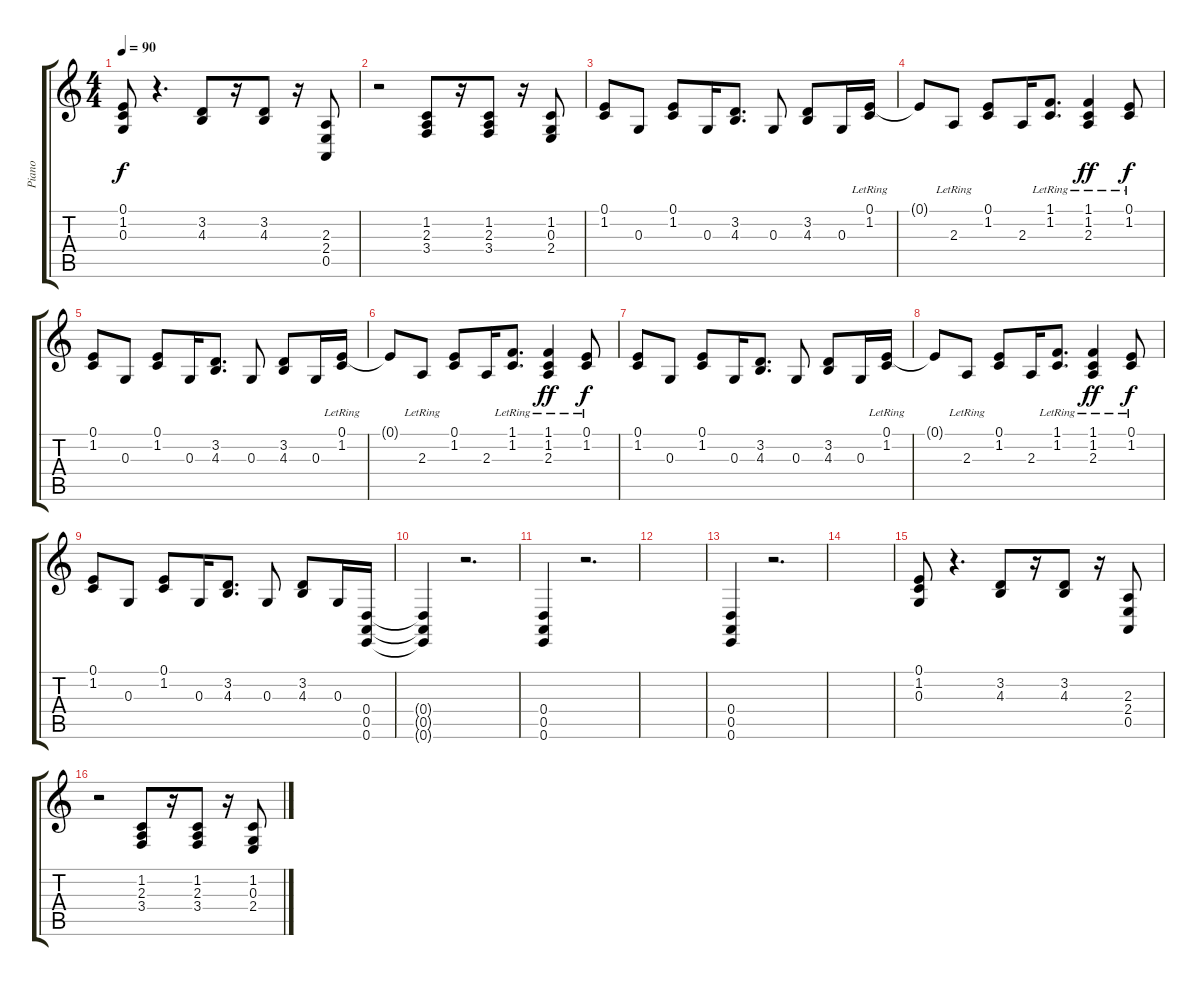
\track ("Piano" "Piano") {instrument acousticgrandpiano}
\staff {score tabs}
\tuning (E4 B3 G3 D3 A2 E2) {hide}
\ts (4 4)
\tempo 90
\clef g2
\ks c
(0.1 1.2 0.3).8{dy f} r.4{d} (3.2 4.3).8 r.16 (3.2 4.3).8 r.16 (2.3 2.4 0.5).8 |
r.2 (1.2 2.3 3.4).8 r.16 (1.2 2.3 3.4).8 r.16 (1.2 0.3 2.4).8 |
(0.1 1.2).8 0.3.8 (0.1 1.2).8 0.3.16 (3.2 4.3).8{d} 0.3.8 (3.2 4.3).8 0.3.16 (0.1 1.2{lr}).16 |
0.1{t}.8 2.3{lr}.8 (0.1 1.2).8 2.3.16 (1.1{lr} 1.2).8{d} (1.1{lr} 1.2 2.3).4{dy ff} (0.1 1.2{lr}).8{dy f} |
(0.1 1.2).8 0.3.8 (0.1 1.2).8 0.3.16 (3.2 4.3).8{d} 0.3.8 (3.2 4.3).8 0.3.16 (0.1 1.2{lr}).16 |
0.1{t}.8 2.3{lr}.8 (0.1 1.2).8 2.3.16 (1.1{lr} 1.2).8{d} (1.1{lr} 1.2 2.3).4{dy ff} (0.1 1.2{lr}).8{dy f} |
(0.1 1.2).8 0.3.8 (0.1 1.2).8 0.3.16 (3.2 4.3).8{d} 0.3.8 (3.2 4.3).8 0.3.16 (0.1 1.2{lr}).16 |
0.1{t}.8 2.3{lr}.8 (0.1 1.2).8 2.3.16 (1.1{lr} 1.2).8{d} (1.1{lr} 1.2 2.3).4{dy ff} (0.1 1.2{lr}).8{dy f} |
(0.1 1.2).8 0.3.8 (0.1 1.2).8 0.3.16 (3.2 4.3).8{d} 0.3.8 (3.2 4.3).8 0.3.16 (0.4 0.5 0.6).16 |
(0.4{t} 0.5{t} 0.6{t}).4 r.2{d} |
(0.4 0.5 0.6).4 r.2{d} |
|
(0.4 0.5 0.6).4 r.2{d} |
|
(0.1 1.2 0.3).8 r.4{d} (3.2 4.3).8 r.16 (3.2 4.3).8 r.16 (2.3 2.4 0.5).8 |
r.2 (1.2 2.3 3.4).8 r.16 (1.2 2.3 3.4).8 r.16 (1.2 0.3 2.4).8
